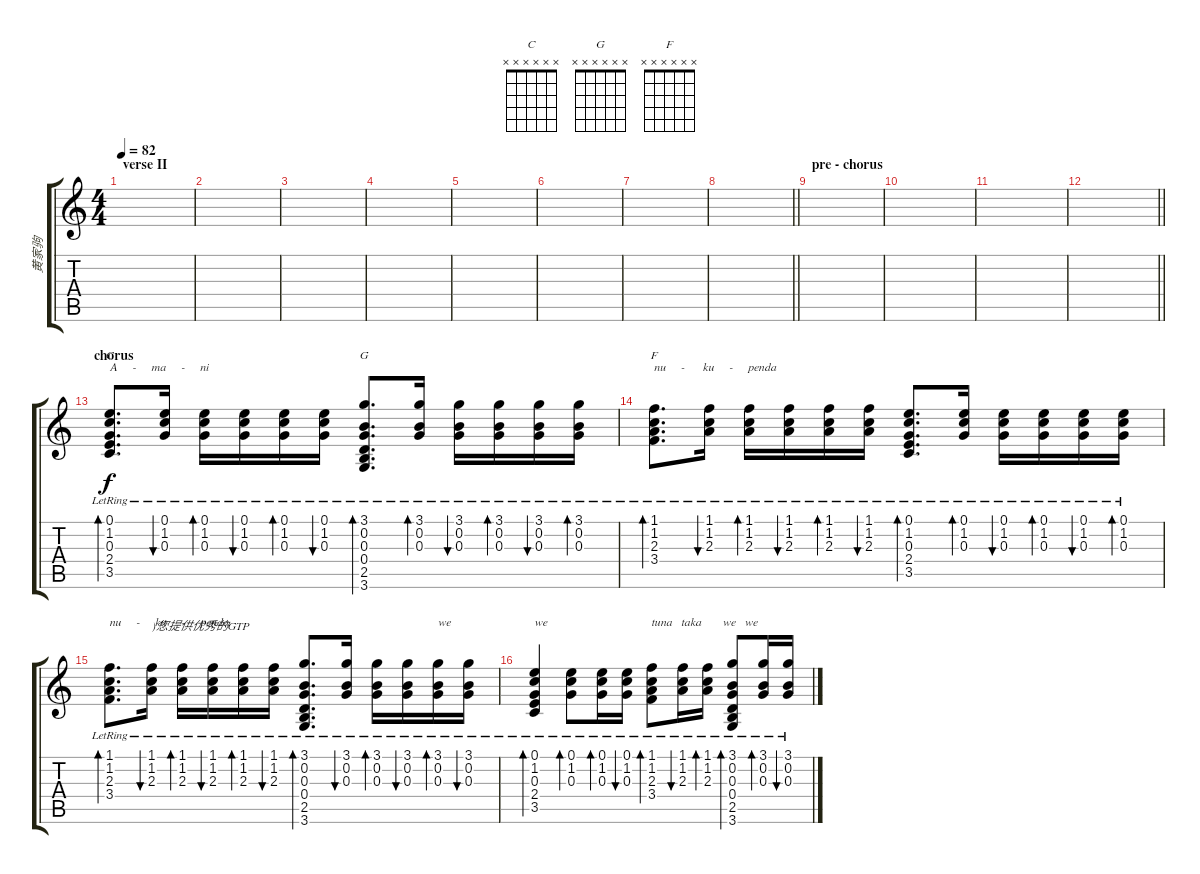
\track ("黄家驹" "黄家驹") {instrument acousticguitarsteel}
\staff {score tabs}
\tuning (E4 B3 G3 D3 A2 E2) {hide}
\chord ("C" x x x x x x)
\chord ("G" x x x x x x)
\chord ("F" x x x x x x)
\ts (4 4)
\section ("" "verse II")
\tempo 82
\clef g2
\ks c
|
|
|
|
|
|
|
\barLineRight lightlight
|
\section ("" "pre - chorus")
|
|
|
\barLineRight lightlight
|
\section ("" "chorus")
(0.1{lr} 1.2{lr} 0.3{lr} 2.4{lr} 3.5{lr}).8{d bd 60 ch "C" txt "A     -     ma     -     ni" volume 6} (0.1{lr} 1.2{lr} 0.3{lr}).16{bu 60} (0.1{lr} 1.2{lr} 0.3{lr}).16{bd 60} (0.1{lr} 1.2{lr} 0.3{lr}).16{bu 60} (0.1{lr} 1.2{lr} 0.3{lr}).16{bd 60} (0.1{lr} 1.2{lr} 0.3{lr}).16{bu 60} (3.1{lr} 0.2{lr} 0.3{lr} 0.4{lr} 2.5{lr} 3.6{lr}).8{d bd 60 ch "G"} (3.1{lr} 0.2{lr} 0.3{lr}).16{bd 60} (3.1{lr} 0.2{lr} 0.3{lr}).16{bu 60} (3.1{lr} 0.2{lr} 0.3{lr}).16{bd 60} (3.1{lr} 0.2{lr} 0.3{lr}).16{bu 60} (3.1{lr} 0.2{lr} 0.3{lr}).16{bd 60} |
(1.1{lr} 1.2{lr} 2.3{lr} 3.4{lr}).8{d bd 60 ch "F" txt "nu     -      ku     -     penda"} (1.1{lr} 1.2{lr} 2.3{lr}).16{bu 60} (1.1{lr} 1.2{lr} 2.3{lr}).16{bd 60} (1.1{lr} 1.2{lr} 2.3{lr}).16{bu 60} (1.1{lr} 1.2{lr} 2.3{lr}).16{bd 60} (1.1{lr} 1.2{lr} 2.3{lr}).16{bu 60} (0.1{lr} 1.2{lr} 0.3{lr} 2.4{lr} 3.5{lr}).8{d bd 60} (0.1{lr} 1.2{lr} 0.3{lr}).16{bd 60} (0.1{lr} 1.2{lr} 0.3{lr}).16{bu 60} (0.1{lr} 1.2{lr} 0.3{lr}).16{bd 60} (0.1{lr} 1.2{lr} 0.3{lr}).16{bu 60} (0.1{lr} 1.2{lr} 0.3{lr}).16{bd 60} |
(1.1{lr} 1.2{lr} 2.3{lr} 3.4{lr}).8{d bd 60 txt "nu     -     ku     -     penda"} (1.1{lr} 1.2{lr} 2.3{lr}).16{bu 60 txt ")您提供优秀的GTP"} (1.1{lr} 1.2{lr} 2.3{lr}).16{bd 60} (1.1{lr} 1.2{lr} 2.3{lr}).16{bu 60} (1.1{lr} 1.2{lr} 2.3{lr}).16{bd 60} (1.1{lr} 1.2{lr} 2.3{lr}).16{bu 60} (3.1{lr} 0.2{lr} 0.3{lr} 0.4{lr} 2.5{lr} 3.6{lr}).8{d bd 60} (3.1{lr} 0.2{lr} 0.3{lr}).16{bu 60} (3.1{lr} 0.2{lr} 0.3{lr}).16{bd 60} (3.1{lr} 0.2{lr} 0.3{lr}).16{bu 60} (3.1{lr} 0.2{lr} 0.3{lr}).16{bd 60 txt "we"} (3.1{lr} 0.2{lr} 0.3{lr}).16{bu 60} |
(0.1{lr} 1.2{lr} 0.3{lr} 2.4{lr} 3.5{lr}).4{bd 60 txt "we"} (0.1{lr} 1.2{lr} 0.3{lr}).8{bd 60} (0.1{lr} 1.2{lr} 0.3{lr}).16{bd 60} (0.1{lr} 1.2{lr} 0.3{lr}).16{bu 60} (1.1{lr} 1.2{lr} 2.3{lr} 3.4{lr}).8{bd 60 txt "tuna   taka       we   we"} (1.1{lr} 1.2{lr} 2.3{lr}).16{bu 60} (1.1{lr} 1.2{lr} 2.3{lr}).16{bd 60} (3.1{lr} 0.2{lr} 0.3{lr} 0.4{lr} 2.5{lr} 3.6{lr}).8{bd 60} (3.1{lr} 0.2{lr} 0.3{lr}).16{bd 60} (3.1{lr} 0.2{lr} 0.3{lr}).16{bu 60}
